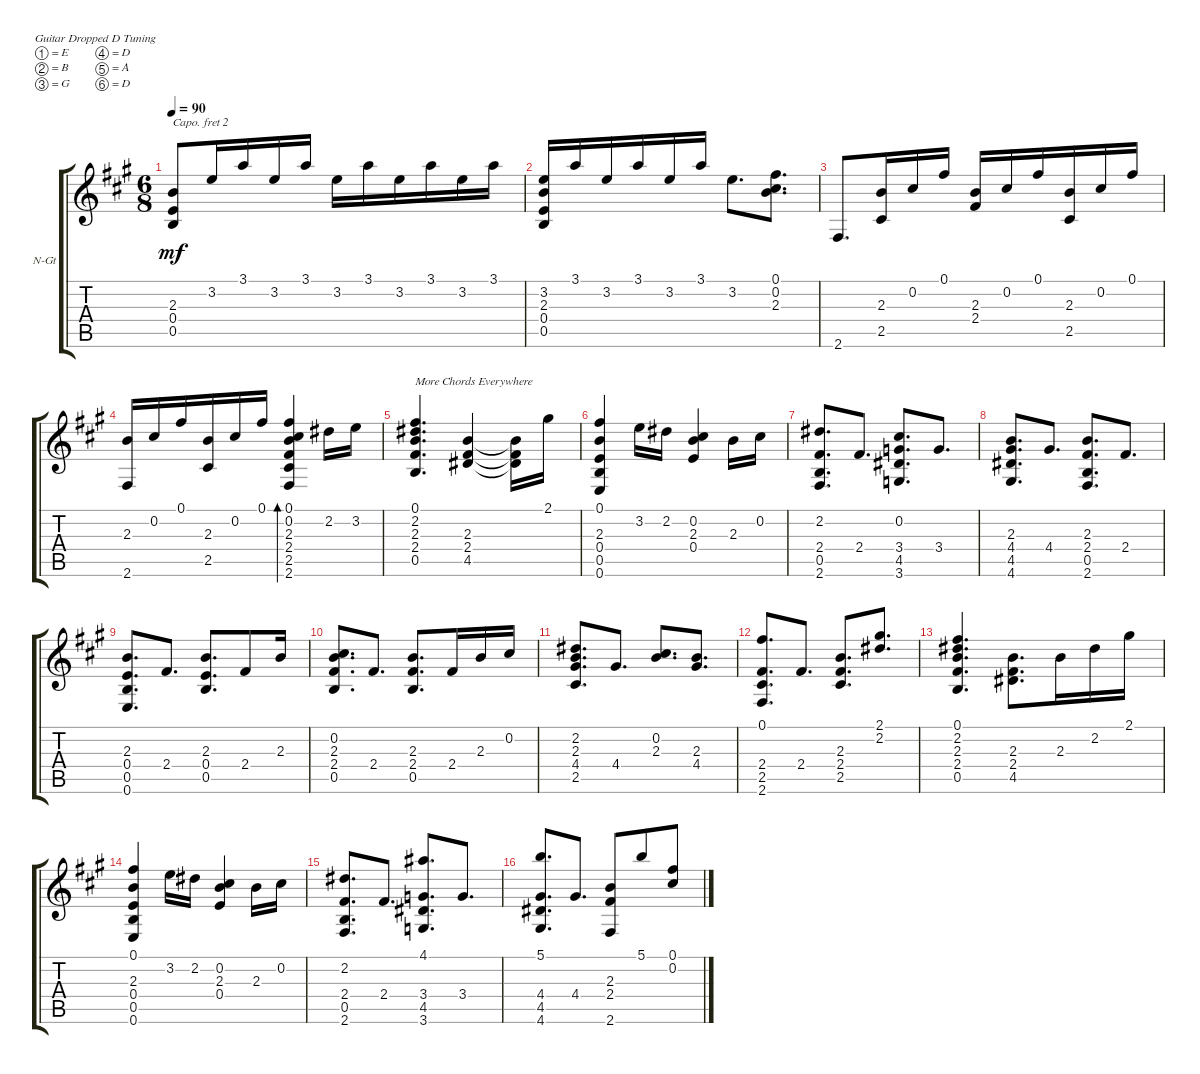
\defaultSystemsLayout 4
\bracketExtendMode groupsimilarinstruments
\firstSystemTrackNameOrientation horizontal
\otherSystemsTrackNameOrientation horizontal
\track ("Nylon Guitar" "N-Gt") {instrument acousticguitarnylon}
\staff {score tabs}
\capo 2
\tuning (E4 B3 G3 D3 A2 D2)
\ts (6 8)
\tempo 90
\clef g2
\ks a
(0.5 0.4 2.3).8{dy mf} 3.2.16 3.1.16 3.2.16 3.1.16 3.2.16 3.1.16 3.2.16 3.1.16 3.2.16 3.1.16 |
(0.5 0.4 2.3 3.2).16 3.1.16 3.2.16 3.1.16 3.2.16 3.1.16 3.2.8{d} (2.3 0.2 0.1).8{d} |
2.6.8{d} (2.5 2.3).16 0.2.16 0.1.16 (2.4 2.3).16 0.2.16 0.1.16 (2.5 2.3).16 0.2.16 0.1.16 |
(2.6 2.3).16 0.2.16 0.1.16 (2.5 2.3).16 0.2.16 0.1.16 (2.6 2.5 2.4 2.3 0.2 0.1).4{bd 85} 2.2.16 3.2.16 |
(0.5 2.4 2.3 2.2 0.1).4{d txt "More Chords Everywhere"} (4.5 2.4 2.3).4 (4.5{t} 2.4{t} 2.3{t}).16 2.1.16 |
(0.6 0.5 0.4 2.3 0.1).4 3.2.16 2.2.16 (0.4 2.3 0.2).4 2.3.16 0.2.16 |
(2.6 0.5 2.4 2.2).8{d} 2.4.8{d} (3.6 4.5 3.4 0.2).8{d} 3.4.8{d} |
(4.6 4.5 4.4 2.3).8{d} 4.4.8{d} (2.6 0.5 2.4 2.3).8{d} 2.4.8{d} |
(0.6 0.5 0.4 2.3).8{d} 2.4.8{d} (0.5 0.4 2.3).8{d} 2.4.8 2.3.16 |
(0.5 2.4 2.3 0.2).8{d} 2.4.8{d} (0.5 2.4 2.3).8{d} 2.4.16 2.3.16 0.2.16 |
(2.5 4.4 2.3 2.2).8{d} 4.4.8{d} (2.3 0.2).8{d} (4.4 2.3).8{d} |
(2.6 2.5 2.4 0.1).8{d} 2.4.8{d} (2.5 2.4 2.3).8{d} (2.2 2.1).8{d} |
(0.5 2.4 2.3 2.2 0.1).4{d} (4.5 2.4 2.3).8{d} 2.3.16 2.2.16 2.1.16 |
(0.6 0.5 0.4 2.3 0.1).4 3.2.16 2.2.16 (0.4 2.3 0.2).4 2.3.16 0.2.16 |
(2.6 0.5 2.4 2.2).8{d} 2.4.8{d} (3.6 4.5 3.4 4.1).8{d} 3.4.8{d} |
(4.6 4.5 4.4 5.1).8{d} 4.4.8{d} (2.6 2.4 2.3).8 5.1.8 (0.2 0.1).8
